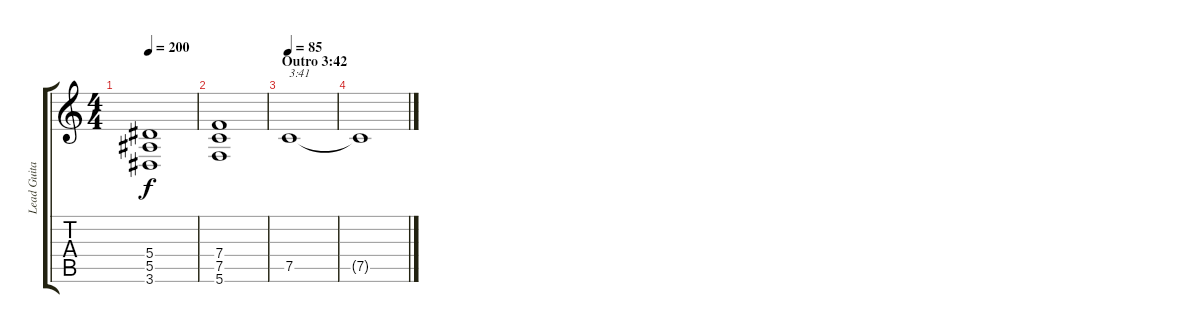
\track ("Lead Guitar (David Blomquist)" "Lead Guita") {instrument overdrivenguitar}
\staff {score tabs}
\tuning (C4 G3 Eb3 Bb2 F2 C2) {hide}
\ts (4 4)
\tempo 200
\clef g2
\ks c
(5.4 5.5 3.6).1{dy f} |
(7.4 7.5 5.6).1 |
\section ("" "Outro 3:42")
\tempo 85
7.5.1{txt "3:41" volume 0} |
7.5{t}.1
